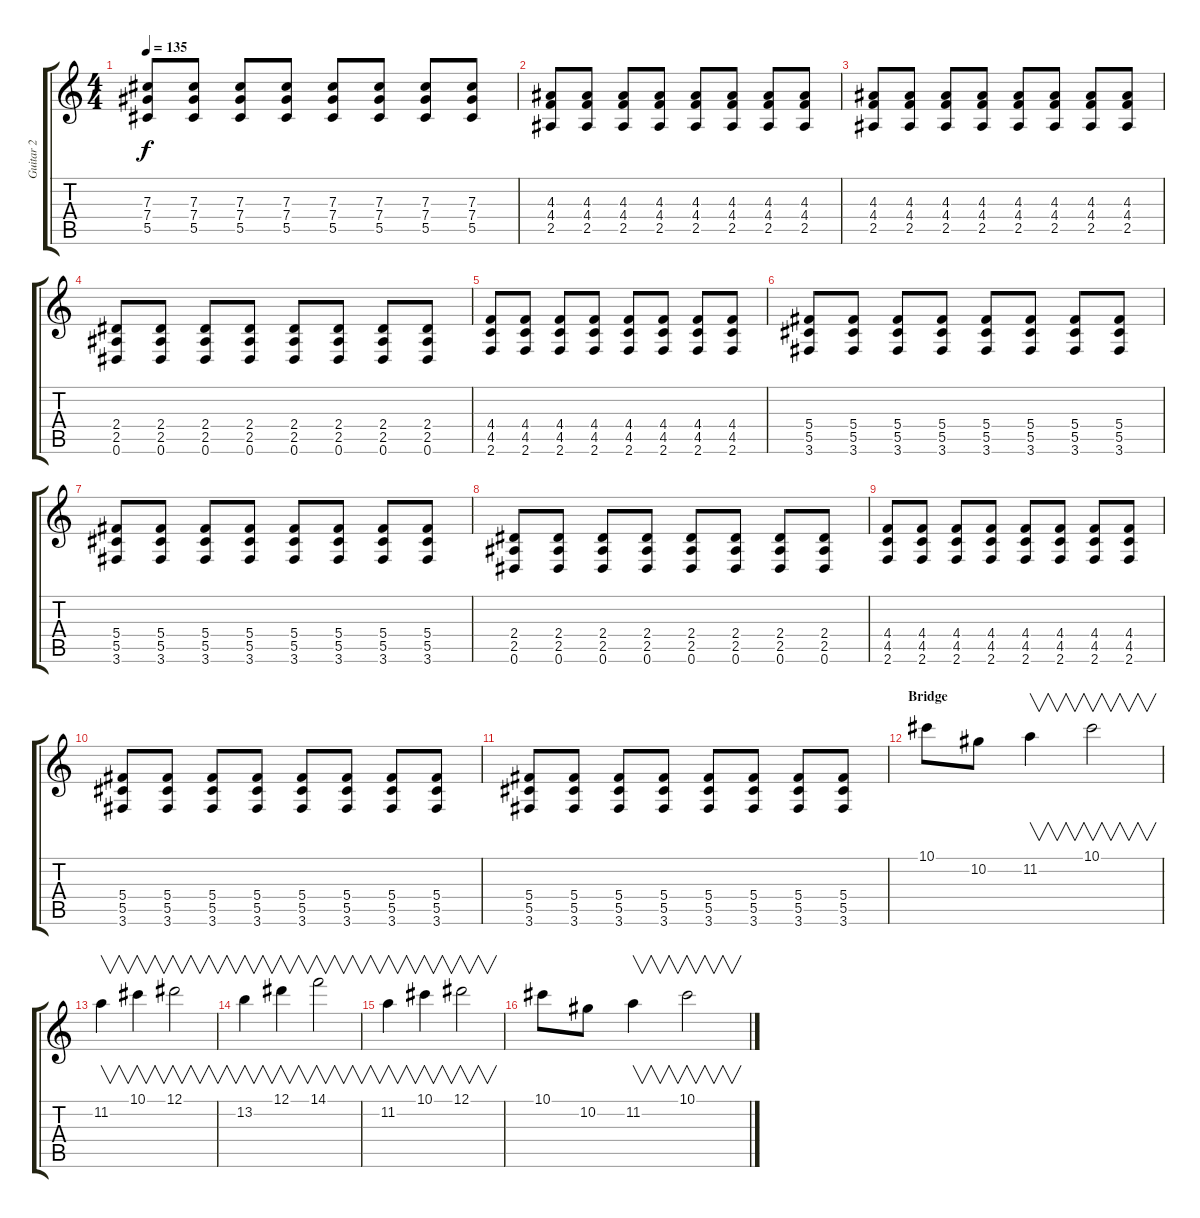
\track ("Guitar 2" "Guitar 2") {instrument distortionguitar}
\staff {score tabs}
\tuning (Eb4 Bb3 Gb3 Db3 Ab2 Eb2) {hide}
\ts (4 4)
\tempo 135
\clef g2
\ks c
(7.3 7.4 5.5).8{dy f} (7.3 7.4 5.5).8 (7.3 7.4 5.5).8 (7.3 7.4 5.5).8 (7.3 7.4 5.5).8 (7.3 7.4 5.5).8 (7.3 7.4 5.5).8 (7.3 7.4 5.5).8 |
(4.3 4.4 2.5).8 (4.3 4.4 2.5).8 (4.3 4.4 2.5).8 (4.3 4.4 2.5).8 (4.3 4.4 2.5).8 (4.3 4.4 2.5).8 (4.3 4.4 2.5).8 (4.3 4.4 2.5).8 |
(4.3 4.4 2.5).8 (4.3 4.4 2.5).8 (4.3 4.4 2.5).8 (4.3 4.4 2.5).8 (4.3 4.4 2.5).8 (4.3 4.4 2.5).8 (4.3 4.4 2.5).8 (4.3 4.4 2.5).8 |
(2.4 2.5 0.6).8 (2.4 2.5 0.6).8 (2.4 2.5 0.6).8 (2.4 2.5 0.6).8 (2.4 2.5 0.6).8 (2.4 2.5 0.6).8 (2.4 2.5 0.6).8 (2.4 2.5 0.6).8 |
(4.4 4.5 2.6).8 (4.4 4.5 2.6).8 (4.4 4.5 2.6).8 (4.4 4.5 2.6).8 (4.4 4.5 2.6).8 (4.4 4.5 2.6).8 (4.4 4.5 2.6).8 (4.4 4.5 2.6).8 |
(5.4 5.5 3.6).8 (5.4 5.5 3.6).8 (5.4 5.5 3.6).8 (5.4 5.5 3.6).8 (5.4 5.5 3.6).8 (5.4 5.5 3.6).8 (5.4 5.5 3.6).8 (5.4 5.5 3.6).8 |
(5.4 5.5 3.6).8 (5.4 5.5 3.6).8 (5.4 5.5 3.6).8 (5.4 5.5 3.6).8 (5.4 5.5 3.6).8 (5.4 5.5 3.6).8 (5.4 5.5 3.6).8 (5.4 5.5 3.6).8 |
(2.4 2.5 0.6).8 (2.4 2.5 0.6).8 (2.4 2.5 0.6).8 (2.4 2.5 0.6).8 (2.4 2.5 0.6).8 (2.4 2.5 0.6).8 (2.4 2.5 0.6).8 (2.4 2.5 0.6).8 |
(4.4 4.5 2.6).8 (4.4 4.5 2.6).8 (4.4 4.5 2.6).8 (4.4 4.5 2.6).8 (4.4 4.5 2.6).8 (4.4 4.5 2.6).8 (4.4 4.5 2.6).8 (4.4 4.5 2.6).8 |
(5.4 5.5 3.6).8 (5.4 5.5 3.6).8 (5.4 5.5 3.6).8 (5.4 5.5 3.6).8 (5.4 5.5 3.6).8 (5.4 5.5 3.6).8 (5.4 5.5 3.6).8 (5.4 5.5 3.6).8 |
(5.4 5.5 3.6).8 (5.4 5.5 3.6).8 (5.4 5.5 3.6).8 (5.4 5.5 3.6).8 (5.4 5.5 3.6).8 (5.4 5.5 3.6).8 (5.4 5.5 3.6).8 (5.4 5.5 3.6).8 |
\section ("" "Bridge")
10.1.8 10.2.8 11.2.4{v} 10.1.2{v} |
11.2.4{v} 10.1.4{v} 12.1.2{v} |
13.2.4{v} 12.1.4{v} 14.1.2{v} |
11.2.4{v} 10.1.4{v} 12.1.2{v} |
10.1.8 10.2.8 11.2.4{v} 10.1.2{v}
